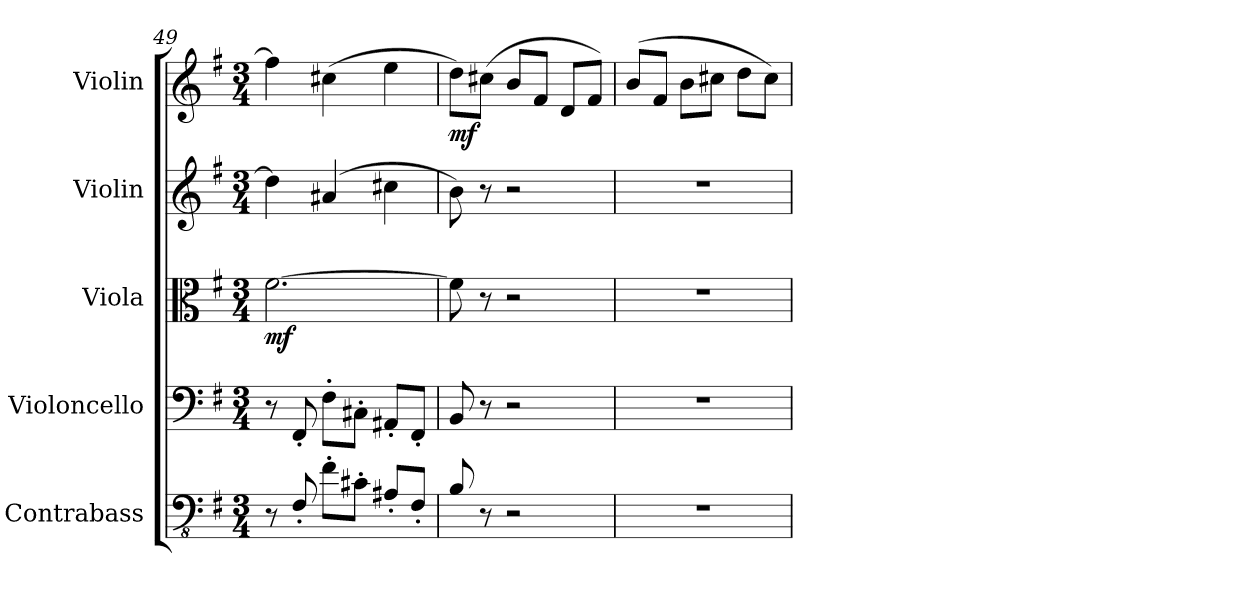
**kern	**kern	**kern	**dynam	**kern	**kern	**dynam
*part5	*part4	*part3	*part3	*part2	*part1	*part1
*staff5	*staff4	*staff3	*staff3	*staff2	*staff1	*staff1
*I"Contrabass	*I"Violoncello	*I"Viola	*	*I"Violin	*I"Violin	*
*I'Cb.	*I'Vc.	*I'Vla.	*	*I'Vln.	*I'Vln.	*
*clefFv4	*clefF4	*clefC3	*	*clefG2	*clefG2	*
*ITrd7c12	*	*	*	*	*	*
*k[f#]	*k[f#]	*k[f#]	*	*k[f#]	*k[f#]	*
*M3/4	*M3/4	*M3/4	*	*M3/4	*M3/4	*
=49	=49	=49	=49	=49	=49	=49
!	!	!	!LO:DY:b	!	!	!
8r	8r	[2.f#\	mf	4dd\]	4ff#\]	.
8FFF#'/	8FF#'/	.	.	.	.	.
8FF#'\L	8F#'\L	.	.	(4a#X/	(4cc#X\	.
8CC#X'\J	8C#X'\J	.	.	.	.	.
8AAA#X'/L	8AA#X'/L	.	.	4cc#X\	4ee\	.
8FFF#'/J	8FF#'/J	.	.	.	.	.
!!LO:LB:g=z
=50	=50	=50	=50	=50	=50	=50
!	!	!	!	!	!	!LO:DY:b
8BBB/	8BB/	8f#\]	.	8b\)	8dd\L)	mf
8r	8r	8r	.	8r	(8cc#X\J	.
2r	2r	2r	.	2r	8b/L	.
.	.	.	.	.	8f#/J	.
.	.	.	.	.	8d/L	.
.	.	.	.	.	8f#/J)	.
=51	=51	=51	=51	=51	=51	=51
2.r	2.r	2.r	.	2.r	(8b/L	.
.	.	.	.	.	8f#/J	.
.	.	.	.	.	8b\L	.
.	.	.	.	.	8cc#X\J	.
.	.	.	.	.	8dd\L	.
.	.	.	.	.	8cc#\J)	.
=	=	=	=	=	=	=
*-	*-	*-	*-	*-	*-	*-
